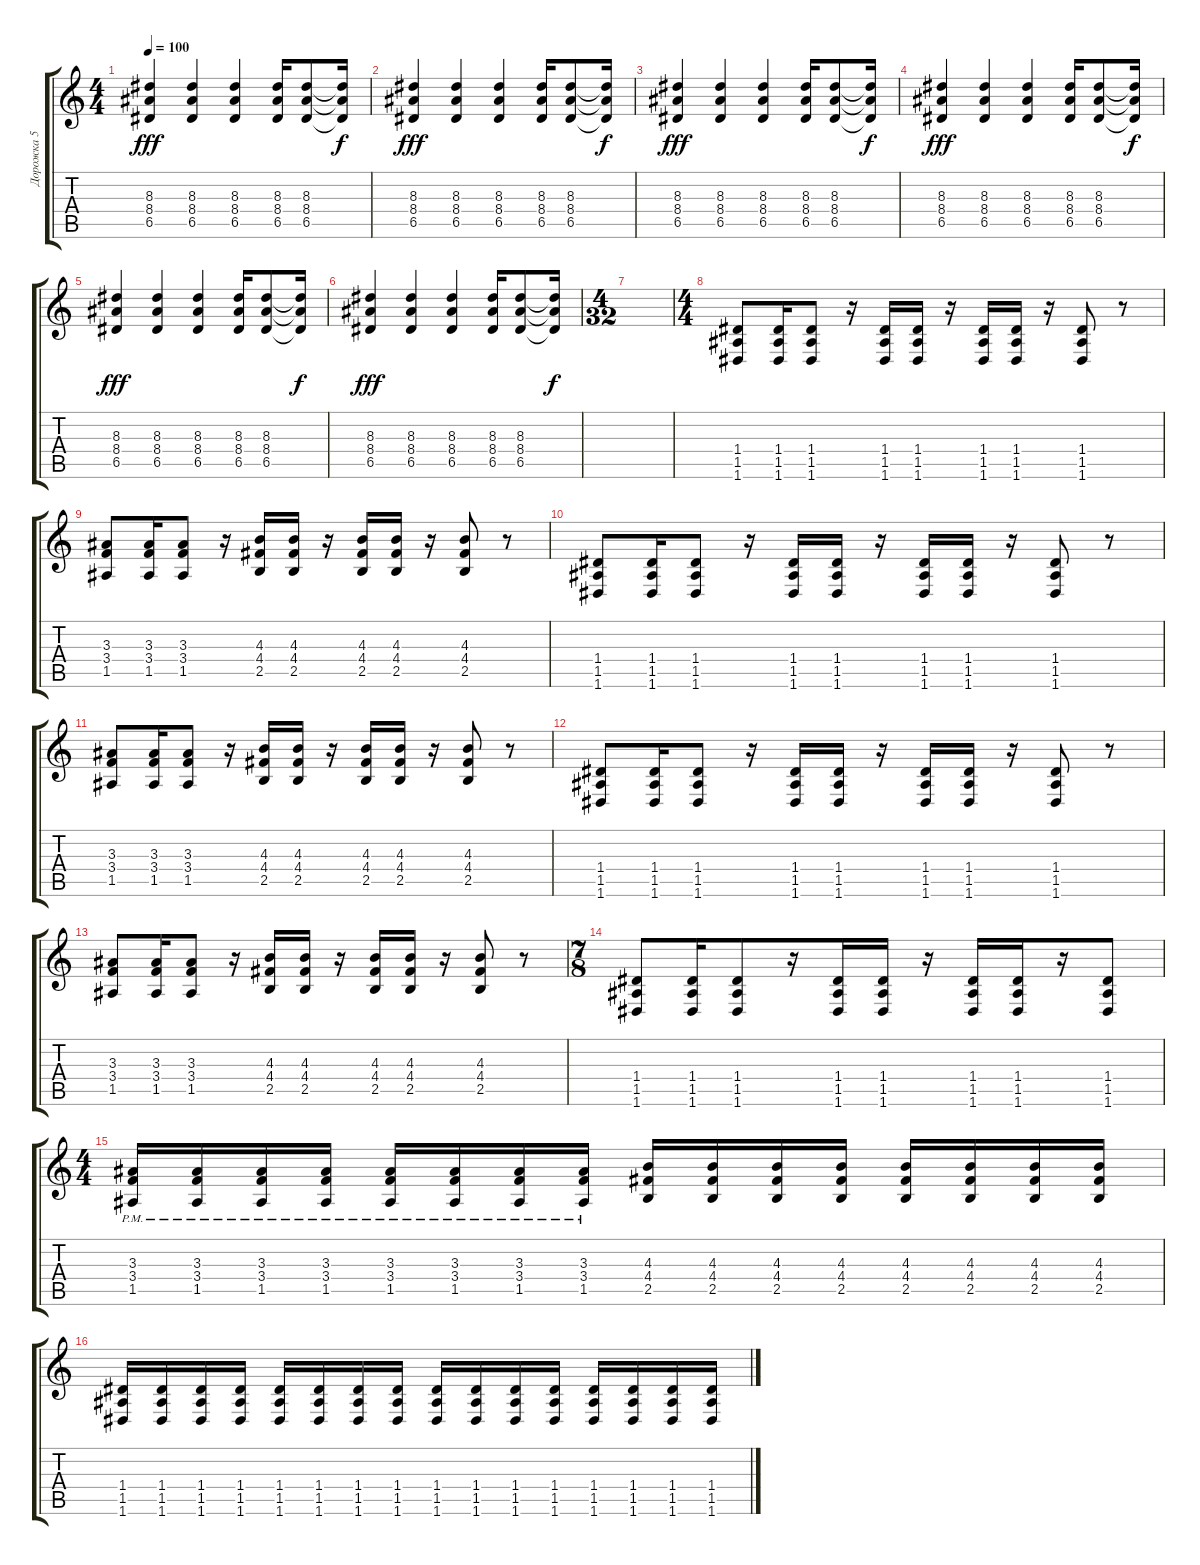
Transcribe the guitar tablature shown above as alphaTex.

\track ("Дорожка 5" "Дорожка 5") {instrument electricguitarclean}
\staff {score tabs}
\tuning (E4 B3 G3 D3 A2 D2) {hide}
\ts (4 4)
\tempo 100
\clef g2
\ks c
(8.3 8.4 6.5).4{dy fff} (8.3 8.4 6.5).4 (8.3 8.4 6.5).4 (8.3 8.4 6.5).16 (8.3 8.4 6.5).8 (8.3{t} 8.4{t} 6.5{t}).16{dy f} |
(8.3 8.4 6.5).4{dy fff} (8.3 8.4 6.5).4 (8.3 8.4 6.5).4 (8.3 8.4 6.5).16 (8.3 8.4 6.5).8 (8.3{t} 8.4{t} 6.5{t}).16{dy f} |
(8.3 8.4 6.5).4{dy fff} (8.3 8.4 6.5).4 (8.3 8.4 6.5).4 (8.3 8.4 6.5).16 (8.3 8.4 6.5).8 (8.3{t} 8.4{t} 6.5{t}).16{dy f} |
(8.3 8.4 6.5).4{dy fff} (8.3 8.4 6.5).4 (8.3 8.4 6.5).4 (8.3 8.4 6.5).16 (8.3 8.4 6.5).8 (8.3{t} 8.4{t} 6.5{t}).16{dy f} |
(8.3 8.4 6.5).4{dy fff} (8.3 8.4 6.5).4 (8.3 8.4 6.5).4 (8.3 8.4 6.5).16 (8.3 8.4 6.5).8 (8.3{t} 8.4{t} 6.5{t}).16{dy f} |
(8.3 8.4 6.5).4{dy fff} (8.3 8.4 6.5).4 (8.3 8.4 6.5).4 (8.3 8.4 6.5).16 (8.3 8.4 6.5).8 (8.3{t} 8.4{t} 6.5{t}).16{dy f} |
\ts (4 32)
|
\ts (4 4)
(1.4 1.5 1.6).8{volume 12} (1.4 1.5 1.6).16 (1.4 1.5 1.6).8 r.16 (1.4 1.5 1.6).16 (1.4 1.5 1.6).16 r.16 (1.4 1.5 1.6).16 (1.4 1.5 1.6).16 r.16 (1.4 1.5 1.6).8 r.8 |
(3.3 3.4 1.5).8 (3.3 3.4 1.5).16 (3.3 3.4 1.5).8 r.16 (4.3 4.4 2.5).16 (4.3 4.4 2.5).16 r.16 (4.3 4.4 2.5).16 (4.3 4.4 2.5).16 r.16 (4.3 4.4 2.5).8 r.8 |
(1.4 1.5 1.6).8{volume 12} (1.4 1.5 1.6).16 (1.4 1.5 1.6).8 r.16 (1.4 1.5 1.6).16 (1.4 1.5 1.6).16 r.16 (1.4 1.5 1.6).16 (1.4 1.5 1.6).16 r.16 (1.4 1.5 1.6).8 r.8 |
(3.3 3.4 1.5).8 (3.3 3.4 1.5).16 (3.3 3.4 1.5).8 r.16 (4.3 4.4 2.5).16 (4.3 4.4 2.5).16 r.16 (4.3 4.4 2.5).16 (4.3 4.4 2.5).16 r.16 (4.3 4.4 2.5).8 r.8 |
(1.4 1.5 1.6).8{volume 12} (1.4 1.5 1.6).16 (1.4 1.5 1.6).8 r.16 (1.4 1.5 1.6).16 (1.4 1.5 1.6).16 r.16 (1.4 1.5 1.6).16 (1.4 1.5 1.6).16 r.16 (1.4 1.5 1.6).8 r.8 |
(3.3 3.4 1.5).8 (3.3 3.4 1.5).16 (3.3 3.4 1.5).8 r.16 (4.3 4.4 2.5).16 (4.3 4.4 2.5).16 r.16 (4.3 4.4 2.5).16 (4.3 4.4 2.5).16 r.16 (4.3 4.4 2.5).8 r.8 |
\ts (7 8)
(1.4 1.5 1.6).8{volume 12} (1.4 1.5 1.6).16 (1.4 1.5 1.6).8 r.16 (1.4 1.5 1.6).16 (1.4 1.5 1.6).16 r.16 (1.4 1.5 1.6).16 (1.4 1.5 1.6).16 r.16 (1.4 1.5 1.6).8 |
\ts (4 4)
(3.3{pm} 3.4{pm} 1.5{pm}).16 (3.3{pm} 3.4{pm} 1.5{pm}).16 (3.3{pm} 3.4{pm} 1.5{pm}).16 (3.3{pm} 3.4{pm} 1.5{pm}).16 (3.3{pm} 3.4{pm} 1.5{pm}).16 (3.3{pm} 3.4{pm} 1.5{pm}).16 (3.3{pm} 3.4{pm} 1.5{pm}).16 (3.3{pm} 3.4{pm} 1.5{pm}).16 (4.3 4.4 2.5).16 (4.3 4.4 2.5).16 (4.3 4.4 2.5).16 (4.3 4.4 2.5).16 (4.3 4.4 2.5).16 (4.3 4.4 2.5).16 (4.3 4.4 2.5).16 (4.3 4.4 2.5).16 |
(1.4 1.5 1.6).16 (1.4 1.5 1.6).16 (1.4 1.5 1.6).16 (1.4 1.5 1.6).16 (1.4 1.5 1.6).16 (1.4 1.5 1.6).16 (1.4 1.5 1.6).16 (1.4 1.5 1.6).16 (1.4 1.5 1.6).16 (1.4 1.5 1.6).16 (1.4 1.5 1.6).16 (1.4 1.5 1.6).16 (1.4 1.5 1.6).16 (1.4 1.5 1.6).16 (1.4 1.5 1.6).16 (1.4 1.5 1.6).16
